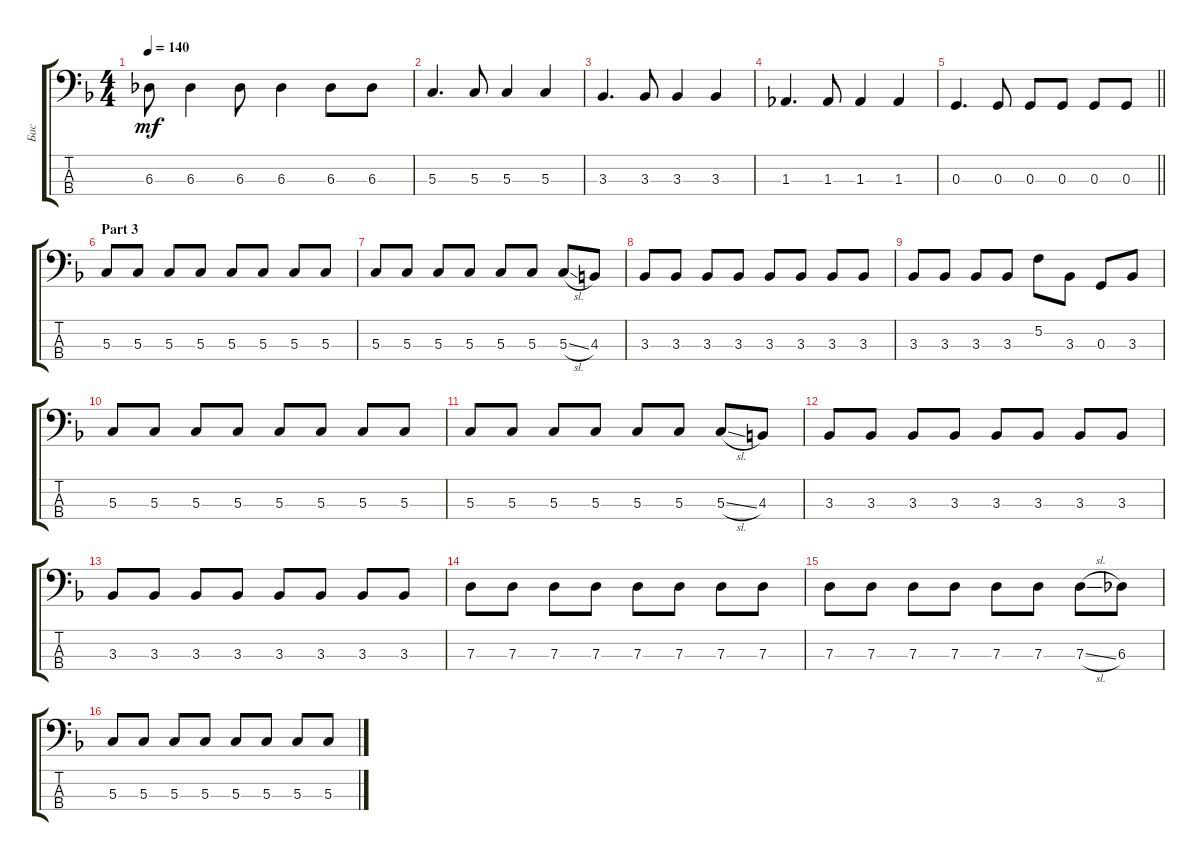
\track ("Бас" "Бас") {instrument electricbassfinger}
\staff {score tabs}
\tuning (F2 C2 G1 D1) {hide}
\ts (4 4)
\tempo 140
\clef f4
\ks dminor
6.3.8{dy mf} 6.3.4 6.3.8 6.3.4 6.3.8 6.3.8 |
5.3.4{d} 5.3.8 5.3.4 5.3.4 |
3.3.4{d} 3.3.8 3.3.4 3.3.4 |
1.3.4{d} 1.3.8 1.3.4 1.3.4 |
\barLineRight lightlight
0.3.4{d} 0.3.8 0.3.8 0.3.8 0.3.8 0.3.8 |
\section ("" "Part 3")
5.3.8 5.3.8 5.3.8 5.3.8 5.3.8 5.3.8 5.3.8 5.3.8 |
5.3.8 5.3.8 5.3.8 5.3.8 5.3.8 5.3.8 5.3{sl}.8 4.3.8 |
3.3.8 3.3.8 3.3.8 3.3.8 3.3.8 3.3.8 3.3.8 3.3.8 |
3.3.8 3.3.8 3.3.8 3.3.8 5.2.8 3.3.8 0.3.8 3.3.8 |
5.3.8 5.3.8 5.3.8 5.3.8 5.3.8 5.3.8 5.3.8 5.3.8 |
5.3.8 5.3.8 5.3.8 5.3.8 5.3.8 5.3.8 5.3{sl}.8 4.3.8 |
3.3.8 3.3.8 3.3.8 3.3.8 3.3.8 3.3.8 3.3.8 3.3.8 |
3.3.8 3.3.8 3.3.8 3.3.8 3.3.8 3.3.8 3.3.8 3.3.8 |
7.3.8 7.3.8 7.3.8 7.3.8 7.3.8 7.3.8 7.3.8 7.3.8 |
7.3.8 7.3.8 7.3.8 7.3.8 7.3.8 7.3.8 7.3{sl}.8 6.3.8 |
5.3.8 5.3.8 5.3.8 5.3.8 5.3.8 5.3.8 5.3.8 5.3.8
